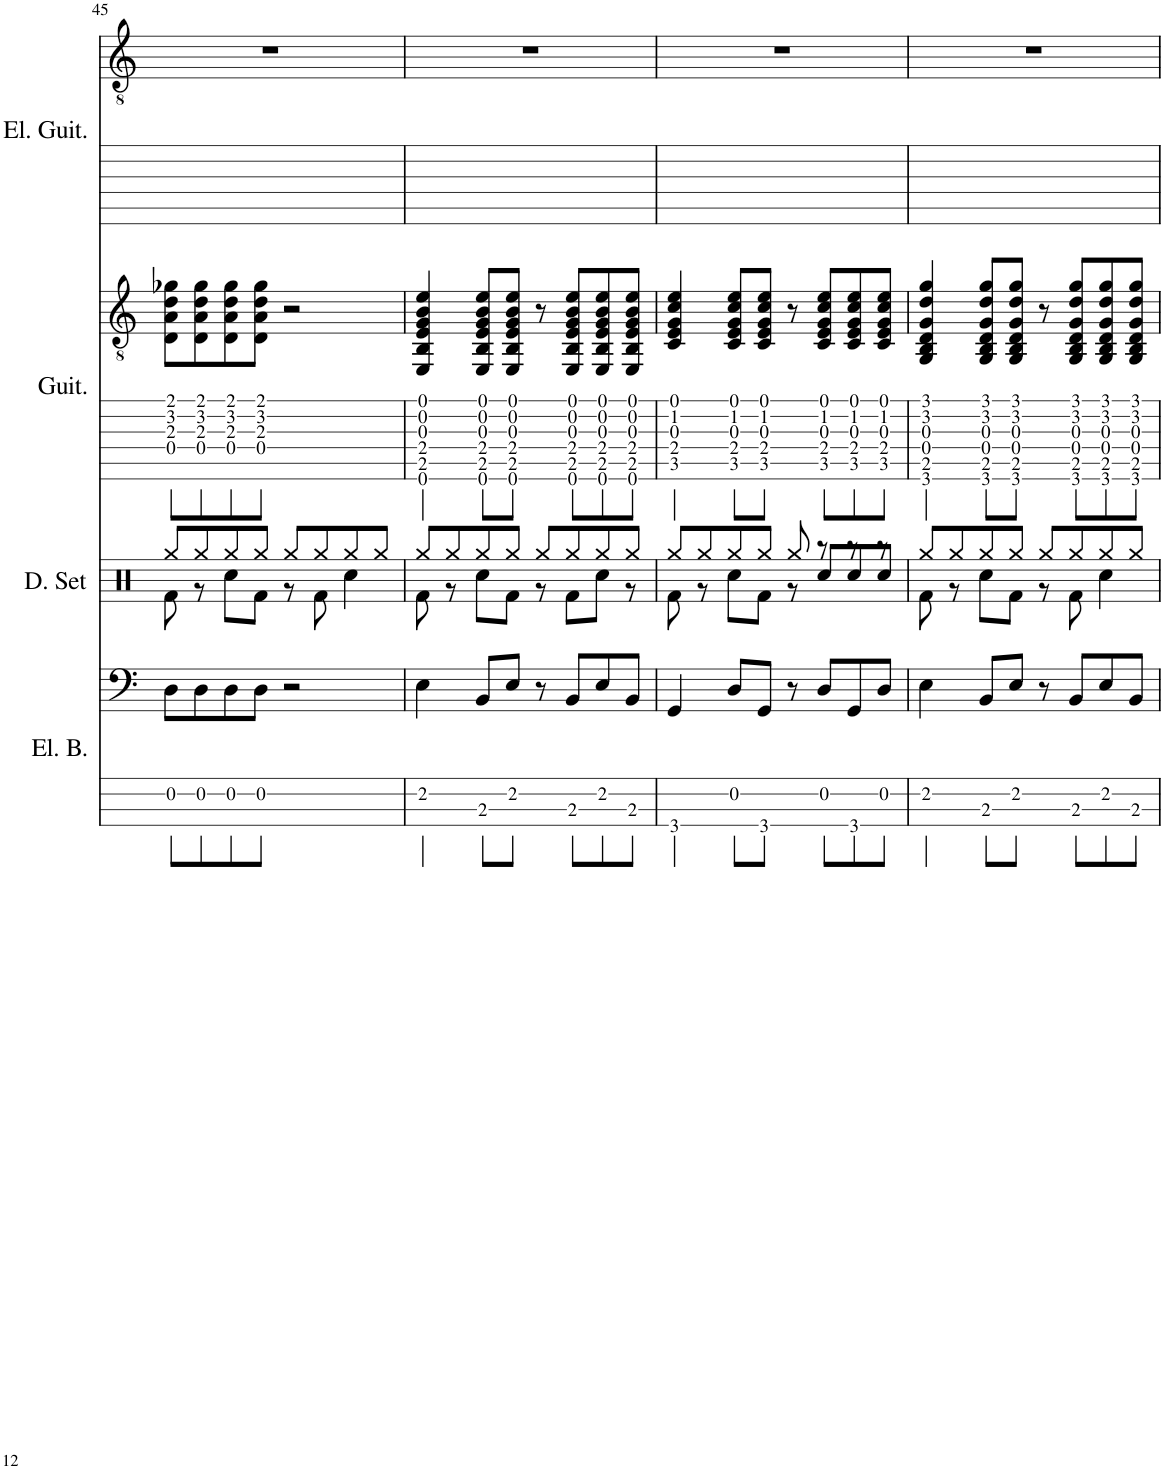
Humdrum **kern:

**kern	**kern	**kern	**kern	**kern	**kern	**kern
*part4	*part4	*part3	*part2	*part2	*part1	*part1
*staff7	*staff6	*staff5	*staff4	*staff3	*staff2	*staff1
*I"电贝斯	*	*I"架子鼓	*I"原音吉他	*	*I"电子吉他	*
!!LO:PB:g=z
*	*clefF4	*clefX	*	*clefGv2	*	*clefGv2
*Trd7c12	*Trd7c12	*	*	*	*	*
*k[]	*k[]	*k[]	*k[]	*k[]	*k[]	*k[]
*M4/4	*M4/4	*M4/4	*M4/4	*M4/4	*M4/4	*M4/4
=45	=45	=45	=45	=45	=45	=45
*	*	*^	*	*	*	*
8D\L	8D\L	8Rgg/L	8Rf\	8D\ 8A\ 8d\ 8g-X\L	8D\ 8A\ 8d\ 8g-X\L	1r	1r
8D\	8D\	8Rgg/	8r	8D\ 8A\ 8d\ 8g-\	8D\ 8A\ 8d\ 8g-\	.	.
8D\	8D\	8Rgg/	8Rcc\L	8D\ 8A\ 8d\ 8g-\	8D\ 8A\ 8d\ 8g-\	.	.
8D\J	8D\J	8Rgg/J	8Rf\J	8D\ 8A\ 8d\ 8g-\J	8D\ 8A\ 8d\ 8g-\J	.	.
2r	2r	8Rgg/L	8r	2r	2r	.	.
.	.	8Rgg/	8Rf\	.	.	.	.
.	.	8Rgg/	4Rcc\	.	.	.	.
.	.	8Rgg/J	.	.	.	.	.
=46	=46	=46	=46	=46	=46	=46	=46
4E\	4E\	8Rgg/L	8Rf\	4EE\ 4BB\ 4E\ 4G\ 4B\ 4e\	4EE/ 4BB/ 4E/ 4G/ 4B/ 4e/	1r	1r
.	.	8Rgg/	8r	.	.	.	.
8BB\L	8BB/L	8Rgg/	8Rcc\L	8EE\ 8BB\ 8E\ 8G\ 8B\ 8e\L	8EE/ 8BB/ 8E/ 8G/ 8B/ 8e/L	.	.
8E\J	8E/J	8Rgg/J	8Rf\J	8EE\ 8BB\ 8E\ 8G\ 8B\ 8e\J	8EE/ 8BB/ 8E/ 8G/ 8B/ 8e/J	.	.
8r	8r	8Rgg/L	8r	8r	8r	.	.
8BB\L	8BB/L	8Rgg/	8Rf\L	8EE\ 8BB\ 8E\ 8G\ 8B\ 8e\L	8EE/ 8BB/ 8E/ 8G/ 8B/ 8e/L	.	.
8E\	8E/	8Rgg/	8Rcc\J	8EE\ 8BB\ 8E\ 8G\ 8B\ 8e\	8EE/ 8BB/ 8E/ 8G/ 8B/ 8e/	.	.
8BB\J	8BB/J	8Rgg/J	8r	8EE\ 8BB\ 8E\ 8G\ 8B\ 8e\J	8EE/ 8BB/ 8E/ 8G/ 8B/ 8e/J	.	.
=47	=47	=47	=47	=47	=47	=47	=47
4GG\	4GG/	8Rgg/L	8Rf\	4C\ 4E\ 4G\ 4c\ 4e\	4C/ 4E/ 4G/ 4c/ 4e/	1r	1r
.	.	8Rgg/	8r	.	.	.	.
8D\L	8D/L	8Rgg/	8Rcc\L	8C\ 8E\ 8G\ 8c\ 8e\L	8C/ 8E/ 8G/ 8c/ 8e/L	.	.
8GG\J	8GG/J	8Rgg/J	8Rf\J	8C\ 8E\ 8G\ 8c\ 8e\J	8C/ 8E/ 8G/ 8c/ 8e/J	.	.
8r	8r	8Rgg/	8r	8r	8r	.	.
8D\L	8D/L	8r	8Rcc/L	8C\ 8E\ 8G\ 8c\ 8e\L	8C/ 8E/ 8G/ 8c/ 8e/L	.	.
8GG\	8GG/	8r	8Rcc/	8C\ 8E\ 8G\ 8c\ 8e\	8C/ 8E/ 8G/ 8c/ 8e/	.	.
8D\J	8D/J	8r	8Rcc/J	8C\ 8E\ 8G\ 8c\ 8e\J	8C/ 8E/ 8G/ 8c/ 8e/J	.	.
=48	=48	=48	=48	=48	=48	=48	=48
4E\	4E\	8Rgg/L	8Rf\	4GG\ 4BB\ 4D\ 4G\ 4d\ 4g\	4GG/ 4BB/ 4D/ 4G/ 4d/ 4g/	1r	1r
.	.	8Rgg/	8r	.	.	.	.
8BB\L	8BB/L	8Rgg/	8Rcc\L	8GG\ 8BB\ 8D\ 8G\ 8d\ 8g\L	8GG/ 8BB/ 8D/ 8G/ 8d/ 8g/L	.	.
8E\J	8E/J	8Rgg/J	8Rf\J	8GG\ 8BB\ 8D\ 8G\ 8d\ 8g\J	8GG/ 8BB/ 8D/ 8G/ 8d/ 8g/J	.	.
8r	8r	8Rgg/L	8r	8r	8r	.	.
8BB\L	8BB/L	8Rgg/	8Rf\	8GG\ 8BB\ 8D\ 8G\ 8d\ 8g\L	8GG/ 8BB/ 8D/ 8G/ 8d/ 8g/L	.	.
8E\	8E/	8Rgg/	4Rcc\	8GG\ 8BB\ 8D\ 8G\ 8d\ 8g\	8GG/ 8BB/ 8D/ 8G/ 8d/ 8g/	.	.
8BB\J	8BB/J	8Rgg/J	.	8GG\ 8BB\ 8D\ 8G\ 8d\ 8g\J	8GG/ 8BB/ 8D/ 8G/ 8d/ 8g/J	.	.
*	*	*v	*v	*	*	*	*
=	=	=	=	=	=	=
*-	*-	*-	*-	*-	*-	*-
